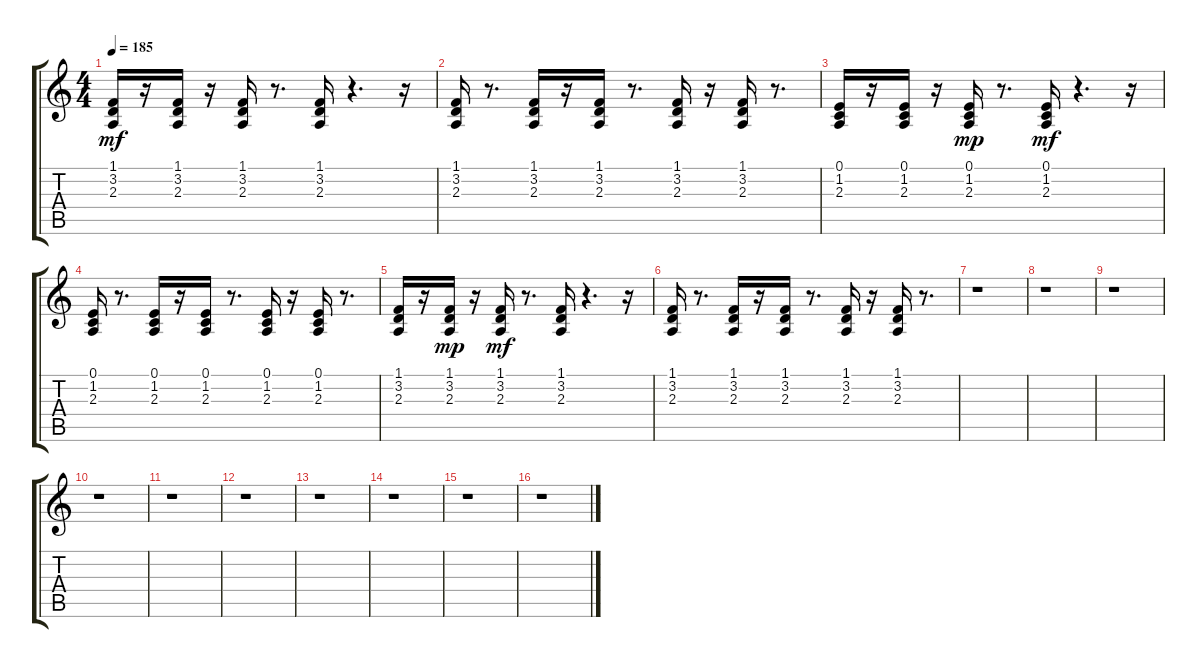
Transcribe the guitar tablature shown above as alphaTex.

\track "" {instrument harpsichord}
\staff {score tabs}
\tuning (E4 B3 G3 D3 A2 E2) {hide}
\ts (4 4)
\tempo 185
\clef g2
\ks c
(1.1 3.2 2.3).16{dy mf} r.16 (1.1 3.2 2.3).16 r.16 (1.1 3.2 2.3).16 r.8{d} (1.1 3.2 2.3).16 r.4{d} r.16 |
(1.1 3.2 2.3).16 r.8{d} (1.1 3.2 2.3).16 r.16 (1.1 3.2 2.3).16 r.8{d} (1.1 3.2 2.3).16 r.16 (1.1 3.2 2.3).16 r.8{d} |
(0.1 1.2 2.3).16 r.16 (0.1 1.2 2.3).16 r.16 (0.1 1.2 2.3).16{dy mp} r.8{d} (0.1 1.2 2.3).16{dy mf} r.4{d} r.16 |
(0.1 1.2 2.3).16 r.8{d} (0.1 1.2 2.3).16 r.16 (0.1 1.2 2.3).16 r.8{d} (0.1 1.2 2.3).16 r.16 (0.1 1.2 2.3).16 r.8{d} |
(1.1 3.2 2.3).16 r.16 (1.1 3.2 2.3).16{dy mp} r.16 (1.1 3.2 2.3).16{dy mf} r.8{d} (1.1 3.2 2.3).16 r.4{d} r.16 |
(1.1 3.2 2.3).16 r.8{d} (1.1 3.2 2.3).16 r.16 (1.1 3.2 2.3).16 r.8{d} (1.1 3.2 2.3).16 r.16 (1.1 3.2 2.3).16 r.8{d} |
r.1 |
r.1 |
r.1 |
r.1 |
r.1 |
r.1 |
r.1 |
r.1 |
r.1 |
r.1
